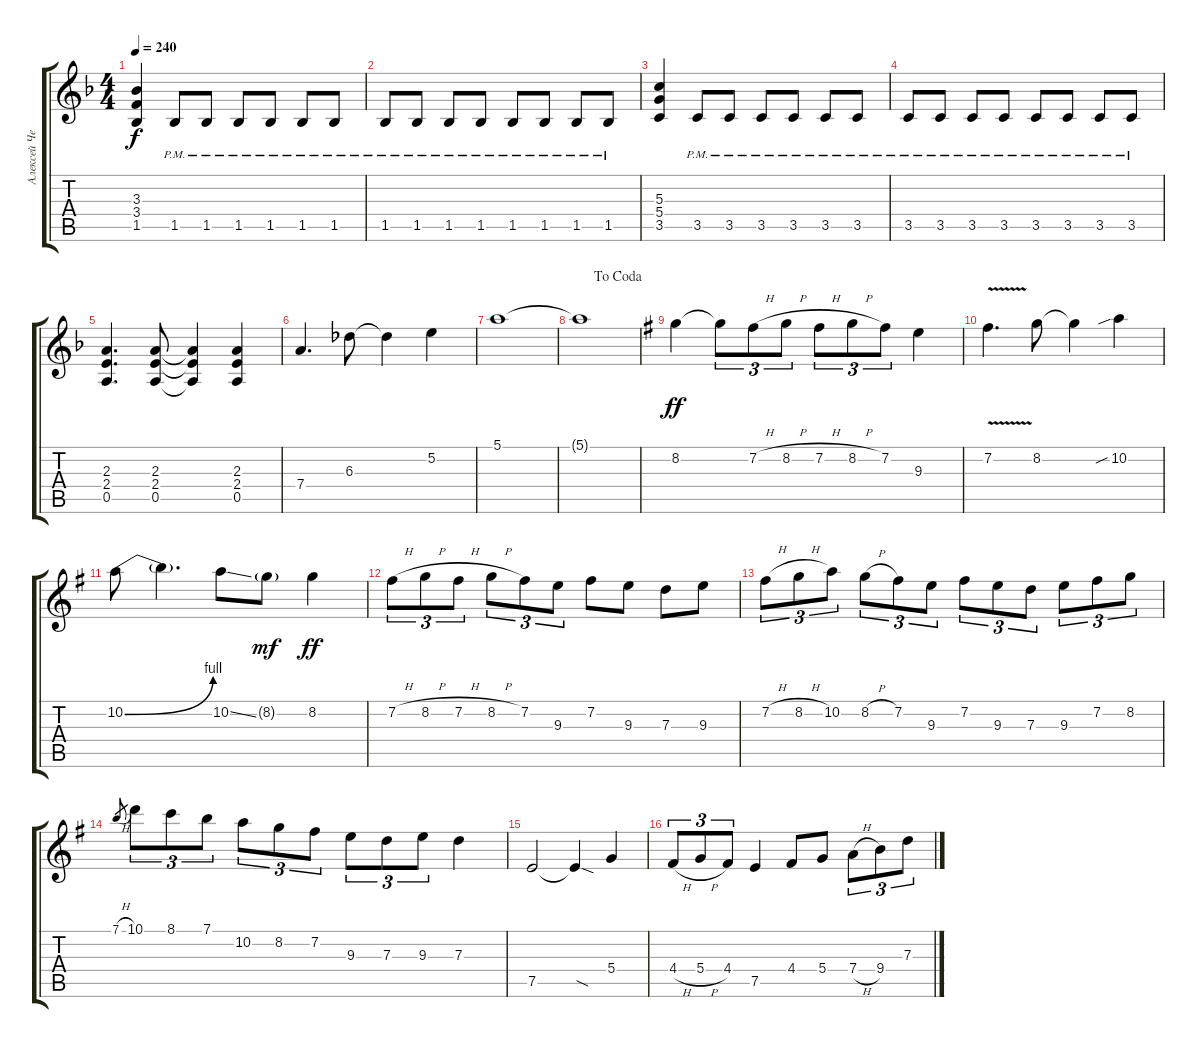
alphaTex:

\track ("Алексей Чернышёв" "Алексей Че") {instrument distortionguitar}
\staff {score tabs}
\tuning (E4 B3 G3 D3 A2 E2) {hide}
\ts (4 4)
\tempo 240
\clef g2
\ks f
(3.3 3.4 1.5).4{dy f} 1.5{pm}.8 1.5{pm}.8 1.5{pm}.8 1.5{pm}.8 1.5{pm}.8 1.5{pm}.8 |
1.5{pm}.8 1.5{pm}.8 1.5{pm}.8 1.5{pm}.8 1.5{pm}.8 1.5{pm}.8 1.5{pm}.8 1.5{pm}.8 |
(5.3 5.4 3.5).4 3.5{pm}.8 3.5{pm}.8 3.5{pm}.8 3.5{pm}.8 3.5{pm}.8 3.5{pm}.8 |
3.5{pm}.8 3.5{pm}.8 3.5{pm}.8 3.5{pm}.8 3.5{pm}.8 3.5{pm}.8 3.5{pm}.8 3.5{pm}.8 |
(2.3 2.4 0.5).4{d} (2.3 2.4 0.5).8 (2.3{t} 2.4{t} 0.5{t}).4 (2.3 2.4 0.5).4 |
7.4.4{d} 6.3.8 6.3{t}.4 5.2.4 |
5.1.1 |
\jump dacoda
5.1{t}.1 |
\ks g
8.2.4{dy ff} 8.2{t}.8{tu (3 2)} 7.2{h}.8{tu (3 2)} 8.2{h}.8{tu (3 2)} 7.2{h}.8{tu (3 2)} 8.2{h}.8{tu (3 2)} 7.2.8{tu (3 2)} 9.3.4 |
7.2{v}.4{d} 8.2.8 8.2{t}.4 10.2{sib}.4 |
10.2{be (bend 0 0 60 4)}.8 10.2{t}.4{d} 10.2{ss}.8 8.2{g}.8{dy mf} 8.2.4{dy ff} |
7.2{h}.8{tu (3 2)} 8.2{h}.8{tu (3 2)} 7.2{h}.8{tu (3 2)} 8.2{h}.8{tu (3 2)} 7.2.8{tu (3 2)} 9.3.8{tu (3 2)} 7.2.8 9.3.8 7.3.8 9.3.8 |
7.2{h}.8{tu (3 2)} 8.2{h}.8{tu (3 2)} 10.2.8{tu (3 2)} 8.2{h}.8{tu (3 2)} 7.2.8{tu (3 2)} 9.3.8{tu (3 2)} 7.2.8{tu (3 2)} 9.3.8{tu (3 2)} 7.3.8{tu (3 2)} 9.3.8{tu (3 2)} 7.2.8{tu (3 2)} 8.2.8{tu (3 2)} |
7.1{h}.8{gr} 10.1.8{tu (3 2)} 8.1.8{tu (3 2)} 7.1.8{tu (3 2)} 10.2.8{tu (3 2)} 8.2.8{tu (3 2)} 7.2.8{tu (3 2)} 9.3.8{tu (3 2)} 7.3.8{tu (3 2)} 9.3.8{tu (3 2)} 7.3.4 |
7.5.2 7.5{sod t}.4 5.4.4 |
4.4{h}.8{tu (3 2)} 5.4{h}.8{tu (3 2)} 4.4.8{tu (3 2)} 7.5.4 4.4.8 5.4.8 7.4{h}.8{tu (3 2)} 9.4.8{tu (3 2)} 7.3.8{tu (3 2)}
